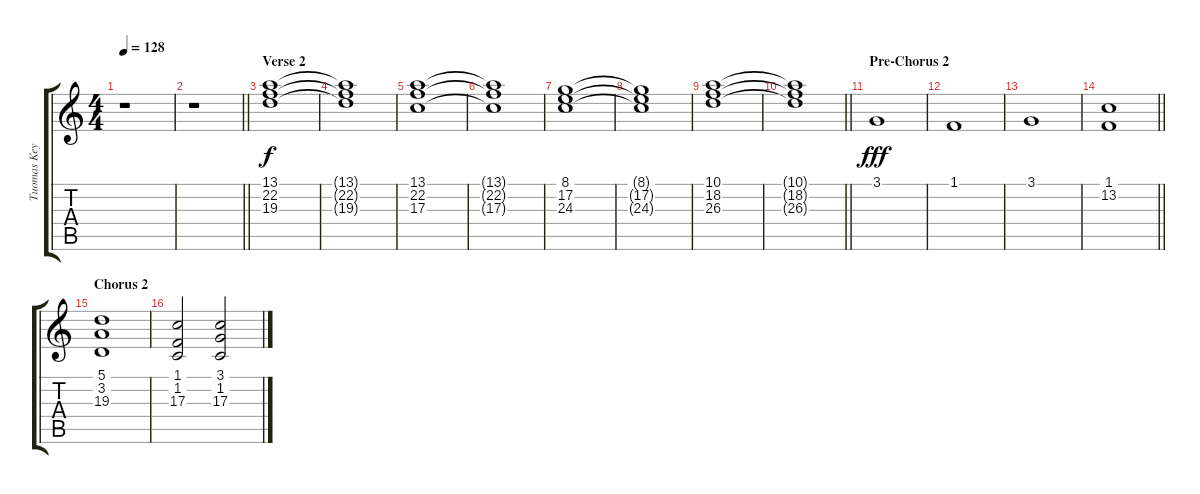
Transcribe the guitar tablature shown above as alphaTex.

\track ("Tuomas Keyboard 2" "Tuomas Key") {instrument pad2warm}
\staff {score tabs}
\tuning (E4 B3 G3 D3 A2 E2) {hide}
\ts (4 4)
\tempo 128
\clef g2
\ks c
r.1{dy fff} |
\barLineRight lightlight
r.1 |
\section ("" "Verse 2")
(13.1 22.2 19.3).1{dy f volume 7 instrument pad2warm} |
(13.1{t} 22.2{t} 19.3{t}).1 |
(13.1 22.2 17.3).1 |
(13.1{t} 22.2{t} 17.3{t}).1 |
(8.1 17.2 24.3).1 |
(8.1{t} 17.2{t} 24.3{t}).1 |
(10.1 18.2 26.3).1 |
\barLineRight lightlight
(10.1{t} 18.2{t} 26.3{t}).1 |
\section ("" "Pre-Chorus 2")
3.1.1{dy fff volume 12} |
1.1.1 |
3.1.1 |
\barLineRight lightlight
(1.1 13.2).1 |
\section ("" "Chorus 2")
(5.1 3.2 19.3).1{volume 10 instrument stringensemble1} |
(1.1 1.2 17.3).2 (3.1 1.2 17.3).2
